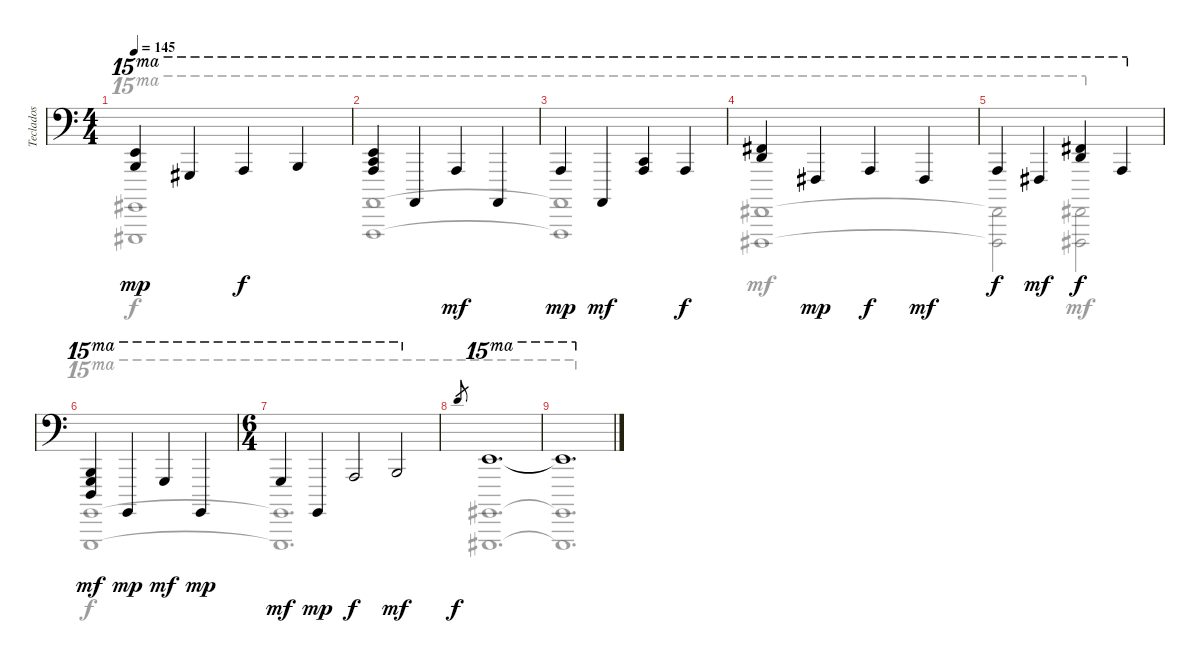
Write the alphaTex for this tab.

\track ("Teclados" "Teclados") {instrument acousticgrandpiano}
\staff {score}
\tuning (E3 B2 G2 D2 A1 E1) {hide}
\voice
\ts (4 4)
\tempo 145
\clef f4
\ks c
(7.1 17.2).4{ot 15ma dy mp} 4.1.4{ot 15ma} 5.1.4{ot 15ma dy f} 7.1.4{ot 15ma} |
(12.1 13.2 14.3).4{ot 15ma} 7.4.4{ot 15ma} 5.1.4{ot 15ma dy mf} 7.4.4{ot 15ma} |
5.1.4{ot 15ma dy mp} 7.4.4{ot 15ma dy mf} (5.1 13.2).4{ot 15ma} 5.1.4{ot 15ma dy f} |
(14.1 15.2).4{ot 15ma} 2.1.4{ot 15ma dy mp} 5.1.4{ot 15ma dy f} 2.1.4{ot 15ma dy mf} |
5.1.4{ot 15ma dy f} 2.1.4{ot 15ma dy mf} (14.1 15.2).4{ot 15ma dy f} 5.1.4{ot 15ma} |
(7.1 8.2 7.3).4{ot 15ma dy mf} 0.3.4{ot 15ma dy mp} 3.1.4{ot 15ma dy mf} 0.3.4{ot 15ma dy mp} |
\ts (6 4)
3.1.4{ot 15ma dy mf} 0.3.4{ot 15ma dy mp} 5.1.2{ot 15ma dy f} 7.1.2{ot 15ma dy mf} |
10.1.8{gr dy f} 12.1.1{d ot 15ma} |
12.1{t}.1{d ot 15ma}
\voice
\clef f4
\ottava regular
\simile none
\ks c
(1.3{t} 4.6{t}).1{ot 15ma dy f} |
(2.3 0.5).1{ot 15ma} |
(2.3{t} 0.5{t}).1{ot 15ma} |
(4.4 2.6).1{ot 15ma dy mf} |
(4.4{t} 2.6{t}).2{ot 15ma dy f} (4.4 2.6).2{ot 15ma dy mf} |
(5.4 3.6).1{ot 15ma dy f} |
(5.4{t} 3.6{t}).1{d ot 15ma} |
(1.3 4.6).1{d ot 15ma} |
(1.3{t} 4.6{t}).1{d ot 15ma}
